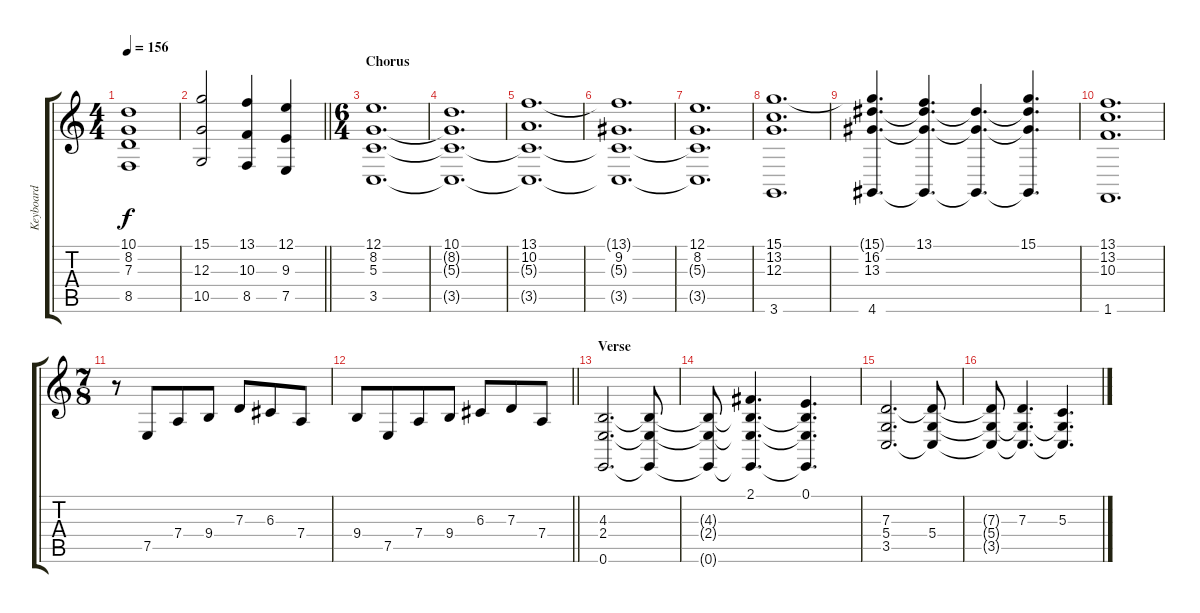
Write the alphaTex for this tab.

\track ("Keyboard" "Keyboard") {instrument lead2sawtooth}
\staff {score tabs}
\tuning (E4 B3 G3 D3 A2 E2) {hide}
\ts (4 4)
\tempo 156
\clef g2
\ks c
(10.1 8.2 7.3 8.5).1{dy f} |
\barLineRight lightlight
(15.1 12.3 10.5).2 (13.1 10.3 8.5).4 (12.1 9.3 7.5).4 |
\ts (6 4)
\section ("" "Chorus")
(12.1 8.2 5.3 3.5).1{d volume 8 instrument synthstrings2} |
(10.1 8.2{t} 5.3{t} 3.5{t}).1{d} |
(13.1 10.2 5.3{t} 3.5{t}).1{d} |
(13.1{t} 9.2 5.3{t} 3.5{t}).1{d} |
(12.1 8.2 5.3{t} 3.5{t}).1{d} |
(15.1 13.2 12.3 3.6).1{d} |
(15.1{t} 16.2 13.3 4.6).4{d} (13.1 16.2{t} 13.3{t} 4.6{t}).4{d} (16.2{t} 13.3{t} 4.6{t}).4{d} (15.1 16.2{t} 13.3{t} 4.6{t}).4{d} |
(13.1 13.2 10.3 1.6).1{d} |
\ts (7 8)
r.8{volume 5 instrument synthbrass2} 7.5.8{volume 16} 7.4.8 9.4.8 7.3.8 6.3.8 7.4.8 |
\barLineRight lightlight
9.4.8 7.5.8 7.4.8 9.4.8 6.3.8 7.3.8 7.4.8 |
\section ("" "Verse")
(4.3 2.4 0.6).2{d volume 10 instrument acousticgrandpiano} (4.3{t} 2.4{t} 0.6{t}).8 |
(4.3{t} 2.4{t} 0.6{t}).8 (2.1 4.3{t} 2.4{t} 0.6{t}).4{d} (0.1 4.3{t} 2.4{t} 0.6{t}).4{d} |
(7.3 5.4 3.5).2{d} (7.3{t} 5.4 3.5{t}).8 |
(7.3{t} 5.4{t} 3.5{t}).8 (7.3 5.4{t} 3.5{t}).4{d} (5.3 5.4{t} 3.5{t}).4{d}
